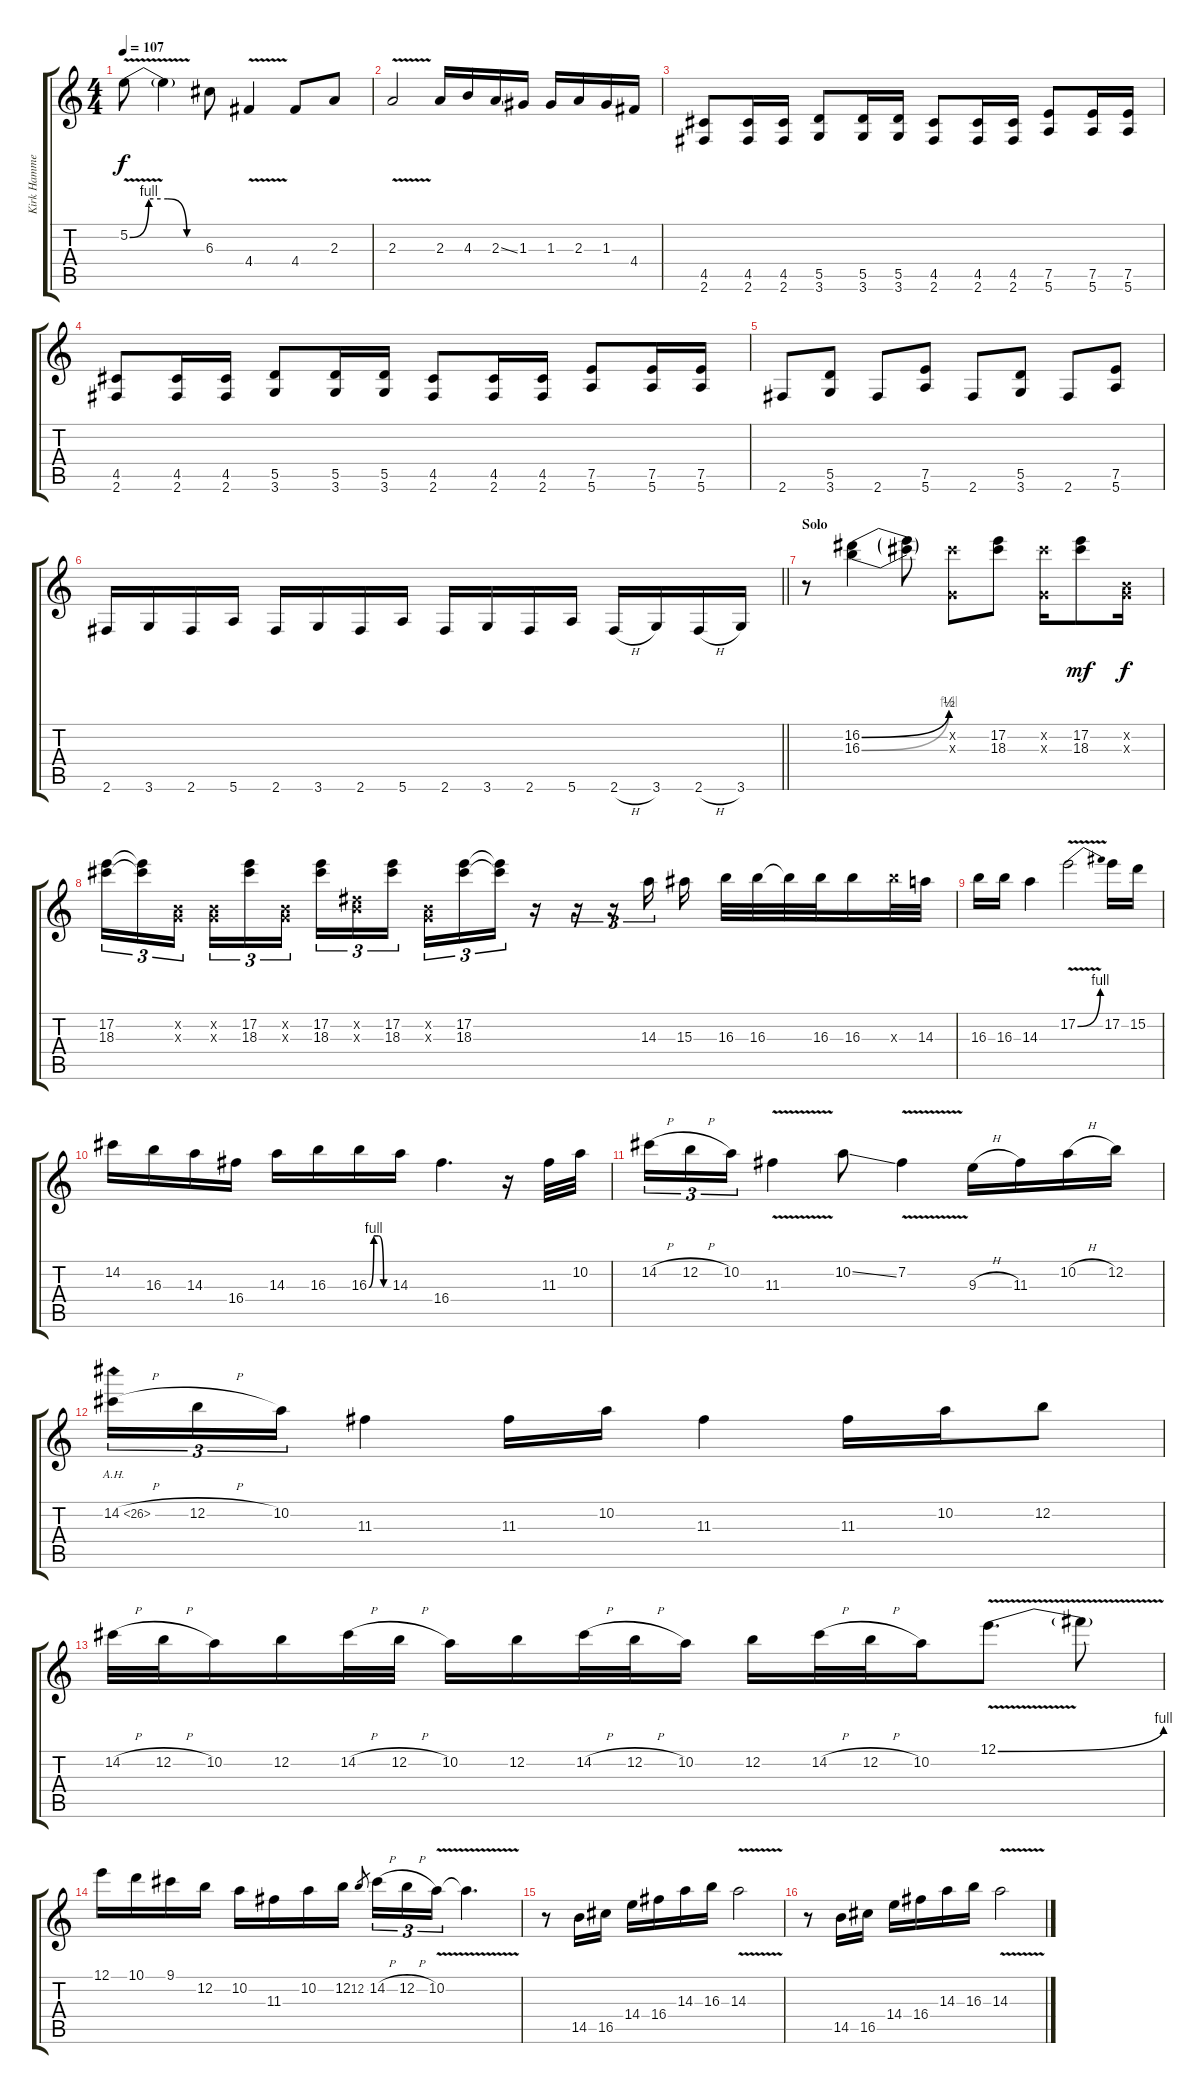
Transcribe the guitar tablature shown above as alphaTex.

\track ("Kirk Hammett" "Kirk Hamme") {instrument distortionguitar}
\staff {score tabs}
\tuning (E4 B3 G3 D3 A2 E2) {hide}
\ts (4 4)
\tempo 107
\clef g2
\ks c
5.2{be (custom 0 0 15 4 30 4 45 0 60 0) v}.8{dy f} 5.2{t}.4 6.3.8 4.4{v}.4 4.4.8 2.3.8 |
2.3{v}.2 2.3.16 4.3.16 2.3{ss}.16 1.3.16 1.3.16 2.3.16 1.3.16 4.4.16 |
(4.5 2.6).8 (4.5 2.6).16 (4.5 2.6).16 (5.5 3.6).8 (5.5 3.6).16 (5.5 3.6).16 (4.5 2.6).8 (4.5 2.6).16 (4.5 2.6).16 (7.5 5.6).8 (7.5 5.6).16 (7.5 5.6).16 |
(4.5 2.6).8 (4.5 2.6).16 (4.5 2.6).16 (5.5 3.6).8 (5.5 3.6).16 (5.5 3.6).16 (4.5 2.6).8 (4.5 2.6).16 (4.5 2.6).16 (7.5 5.6).8 (7.5 5.6).16 (7.5 5.6).16 |
2.6.8 (5.5 3.6).8 2.6.8 (7.5 5.6).8 2.6.8 (5.5 3.6).8 2.6.8 (7.5 5.6).8 |
\barLineRight lightlight
2.6.16 3.6.16 2.6.16 5.6.16 2.6.16 3.6.16 2.6.16 5.6.16 2.6.16 3.6.16 2.6.16 5.6.16 2.6{h}.16 3.6.16 2.6{h}.16 3.6.16 |
\section ("" "Solo")
r.8{volume 16} (16.2{be (bend 0 0 60 2)} 16.3{be (bend 0 0 60 4)}).4 (16.2{t} 16.3{t}).8 (14.2{x} 0.3{x}).8 (17.2 18.3).8 (14.2{x} 0.3{x}).16 (17.2 18.3).8{dy mf} (0.2{x} 0.3{x}).16{dy f} |
(17.2 18.3).16{tu (3 2)} (17.2{t} 18.3{t}).16{tu (3 2)} (0.2{x} 0.3{x}).16{tu (3 2) beam splitsecondary} (0.2{x} 0.3{x}).16{tu (3 2)} (17.2 18.3).16{tu (3 2)} (0.2{x} 0.3{x}).16{tu (3 2)} (17.2 18.3).16{tu (3 2)} (0.2{x} 8.3{x}).16{tu (3 2)} (17.2 18.3).16{tu (3 2) beam splitsecondary} (0.2{x} 0.3{x}).16{tu (3 2)} (17.2 18.3).16{tu (3 2)} (17.2{t} 18.3{t}).16{tu (3 2)} r.16 r.16{tu (3 2)} r.16{tu (3 2)} 14.3.16{tu (3 2)} 15.3.16 16.3.32 16.3.32 16.3{t}.32 16.3.32 16.3.16 16.3{x}.32 14.3.32 |
16.3.16 16.3.16 14.3.4 17.2{be (bend 0 0 60 4) v}.2 17.2.16 15.2.16 |
14.2.16 16.3.16 14.3.16 16.4.16 14.3.16 16.3.16 16.3{be (custom 0 0 15 4 30 4 45 0 60 0)}.16 14.3.16 16.4.4{d} r.16 11.3.32 10.2.32 |
14.2{h}.16{tu (3 2)} 12.2{h}.16{tu (3 2)} 10.2.16{tu (3 2)} 11.3{v}.4 10.2{ss}.8 7.2{v}.4 9.3{h}.16 11.3.16 10.2{h}.16 12.2.16 |
14.2{ah 12 h}.16{tu (3 2)} 12.2{h}.16{tu (3 2)} 10.2.16{tu (3 2)} 11.3.4 11.3.16 10.2.16 11.3.4 11.3.16 10.2.16 12.2.8 |
14.2{h}.32 12.2{h}.32 10.2.16 12.2.16 14.2{h}.32 12.2{h}.32 10.2.16 12.2.16 14.2{h}.32 12.2{h}.32 10.2.16 12.2.16 14.2{h}.32 12.2{h}.32 10.2.16 12.1{be (bend 0 0 60 4) v}.8{d} 12.1{t}.8 |
12.1.16 10.1.16 9.1.16 12.2.16 10.2.16 11.3.16 10.2.16 12.2.16 12.2.8{gr} 14.2{h}.16{tu (3 2)} 12.2{h}.16{tu (3 2)} 10.2{v}.16{tu (3 2)} 10.2{t}.4{d} |
r.8 14.5.16 16.5.16 14.4.16 16.4.16 14.3.16 16.3.16 14.3{v}.2 |
r.8 14.5.16 16.5.16 14.4.16 16.4.16 14.3.16 16.3.16 14.3{v}.2
